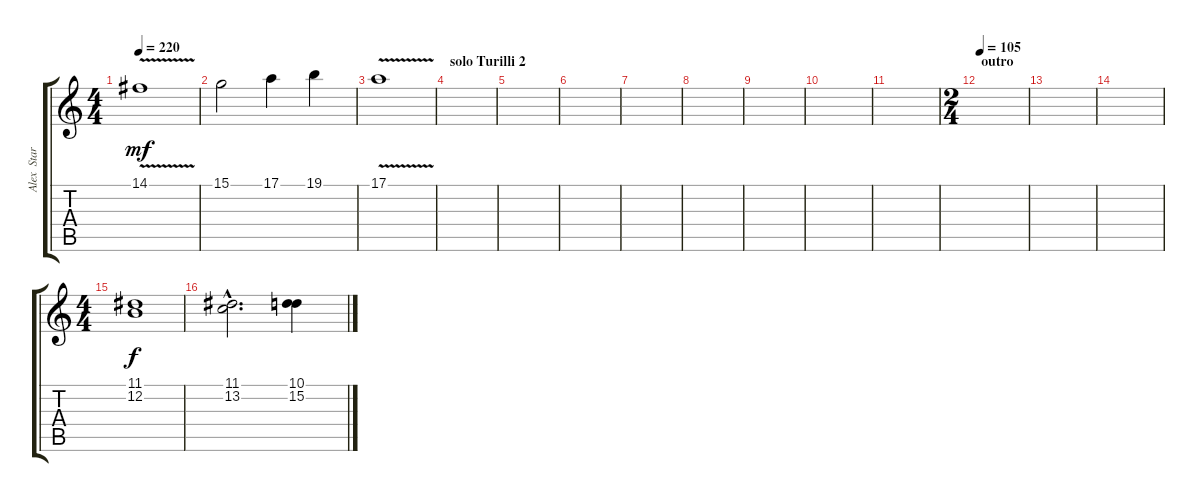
\track ("Alex  Staropoli " "Alex  Star") {instrument stringensemble1}
\staff {score tabs}
\tuning (E4 B3 G3 D3 A2 E2) {hide}
\ts (4 4)
\tempo 220
\clef g2
\ks c
14.1{v}.1{dy mf} |
15.1.2 17.1.4 19.1.4 |
17.1{v}.1 |
\section ("" "solo Turilli 2")
|
|
|
|
|
|
|
|
\ts (2 4)
\section ("" "outro")
\tempo 105
|
|
|
\ts (4 4)
(11.1 12.2).1{dy f} |
(11.1{hac} 13.2{hac}).2{d} (10.1 15.2).4
